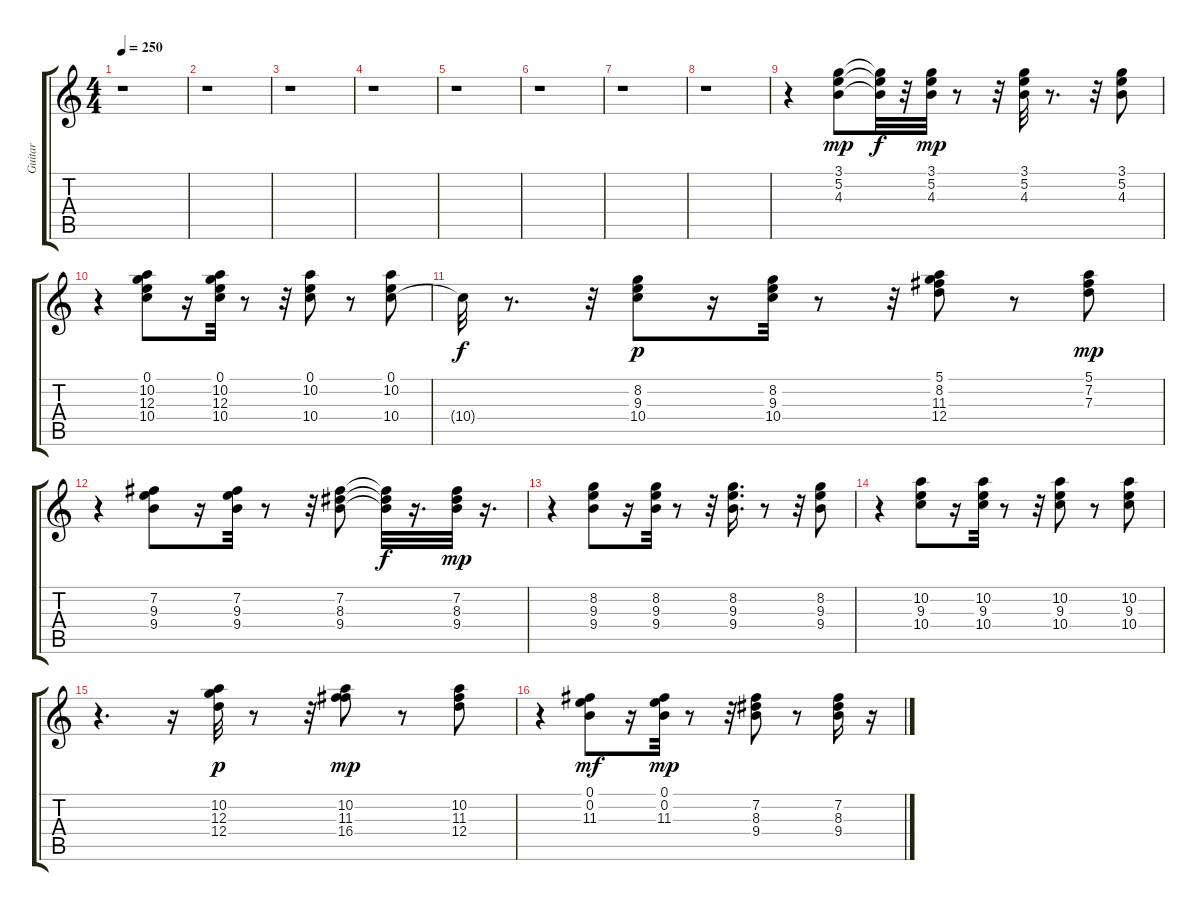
\track ("Guitar" "Guitar") {instrument electricguitarclean}
\staff {score tabs}
\tuning (E4 B3 G3 D3 A2 E2) {hide}
\ts (4 4)
\tempo 250
\clef g2
\ks c
r.1{dy mp} |
r.1 |
r.1 |
r.1 |
r.1 |
r.1 |
r.1 |
r.1 |
r.4 (3.1 5.2 4.3).8 (3.1{t} 5.2{t} 4.3{t}).32{dy f} r.32 (3.1 5.2 4.3).32{dy mp} r.8 r.32 (3.1 5.2 4.3).32 r.8{d} r.32 (3.1 5.2 4.3).8 |
r.4 (0.1 10.2 12.3 10.4).8 r.16 (0.1 10.2 12.3 10.4).32 r.8 r.32 (0.1 10.2 10.4).8 r.8 (0.1 10.2 10.4).8 |
10.4{t}.32{dy f} r.8{d} r.32 (8.2 9.3 10.4).8{dy p} r.16 (8.2 9.3 10.4).32 r.8 r.32 (5.1 8.2 11.3 12.4).8 r.8 (5.1 7.2 7.3).8{dy mp} |
r.4 (7.2 9.3 9.4).8 r.16 (7.2 9.3 9.4).32 r.8 r.32 (7.2 8.3 9.4).8 (7.2{t} 8.3{t} 9.4{t}).32{dy f} r.16{d} (7.2 8.3 9.4).32{dy mp} r.16{d} |
r.4 (8.2 9.3 9.4).8 r.16 (8.2 9.3 9.4).32 r.8 r.32 (8.2 9.3 9.4).16{d} r.8 r.32 (8.2 9.3 9.4).8 |
r.4 (10.2 9.3 10.4).8 r.16 (10.2 9.3 10.4).32 r.8 r.32 (10.2 9.3 10.4).8 r.8 (10.2 9.3 10.4).8 |
r.4{d} r.16 (10.2 12.3 12.4).32{dy p} r.8 r.32 (10.2 11.3 16.4).8{dy mp} r.8 (10.2 11.3 12.4).8 |
r.4 (0.1 0.2 11.3).8{dy mf} r.16 (0.1 0.2 11.3).32{dy mp} r.8 r.32 (7.2 8.3 9.4).8 r.8 (7.2 8.3 9.4).16 r.16
